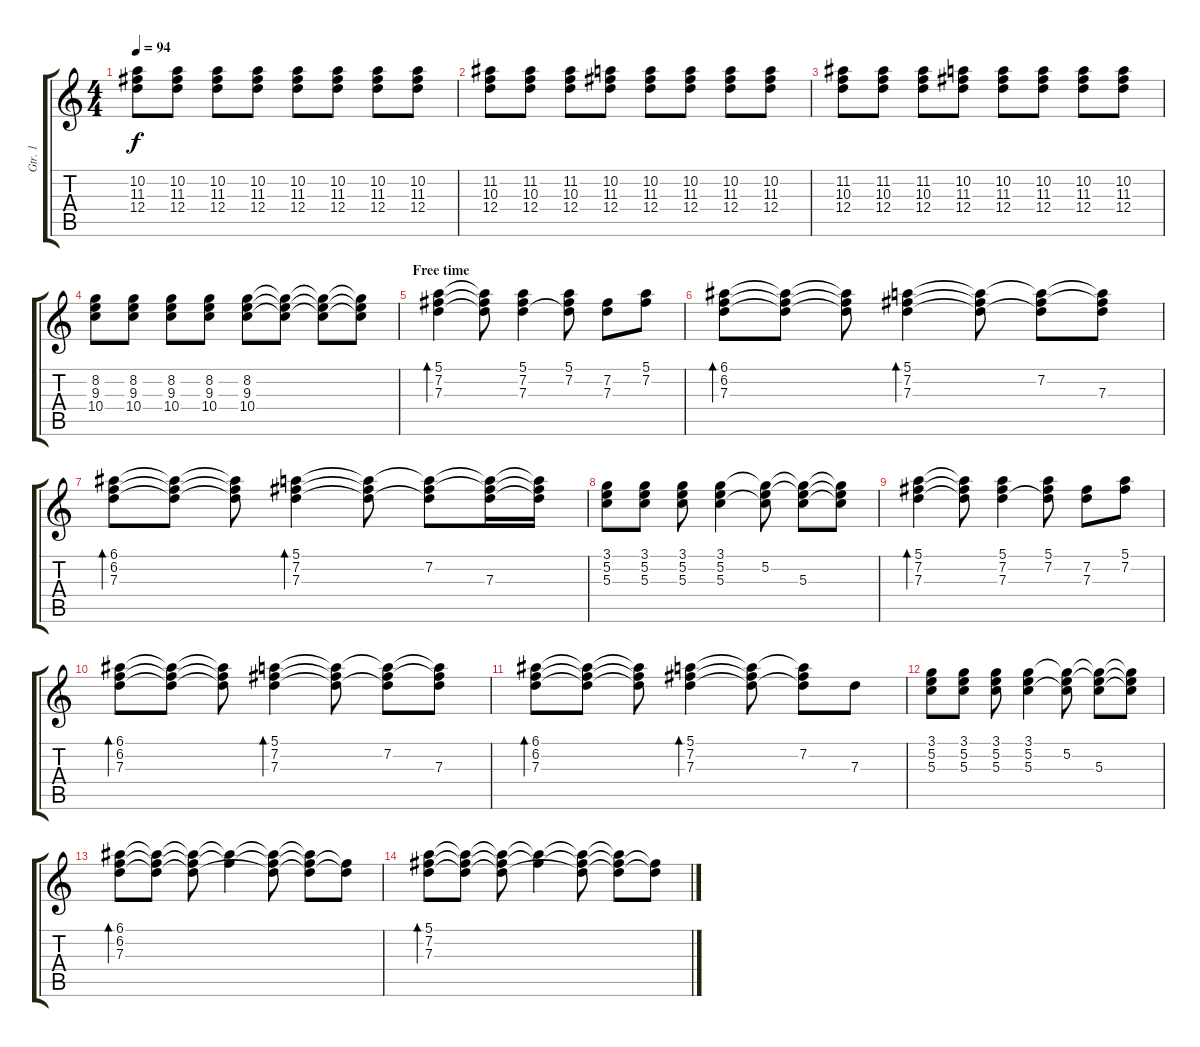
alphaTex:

\track ("Gtr. 1" "Gtr. 1") {instrument overdrivenguitar}
\staff {score tabs}
\tuning (E4 B3 G3 D3 A2 E2) {hide}
\ts (4 4)
\tempo 94
\clef g2
\ks c
(10.2 11.3 12.4).8{dy f} (10.2 11.3 12.4).8 (10.2 11.3 12.4).8 (10.2 11.3 12.4).8 (10.2 11.3 12.4).8 (10.2 11.3 12.4).8 (10.2 11.3 12.4).8 (10.2 11.3 12.4).8 |
(11.2 10.3 12.4).8 (11.2 10.3 12.4).8 (11.2 10.3 12.4).8 (10.2 11.3 12.4).8 (10.2 11.3 12.4).8 (10.2 11.3 12.4).8 (10.2 11.3 12.4).8 (10.2 11.3 12.4).8 |
(11.2 10.3 12.4).8 (11.2 10.3 12.4).8 (11.2 10.3 12.4).8 (10.2 11.3 12.4).8 (10.2 11.3 12.4).8 (10.2 11.3 12.4).8 (10.2 11.3 12.4).8 (10.2 11.3 12.4).8 |
(8.2 9.3 10.4).8 (8.2 9.3 10.4).8 (8.2 9.3 10.4).8 (8.2 9.3 10.4).8 (8.2 9.3 10.4).8 (8.2{t} 9.3{t} 10.4{t}).8 (8.2{t} 9.3{t} 10.4{t}).8 (8.2{t} 9.3{t} 10.4{t}).8 |
\section ("" "Free time")
(5.1 7.2 7.3).4{bd 240} (5.1{t} 7.2{t} 7.3{t}).8 (5.1 7.2 7.3).4 (5.1 7.2 7.3{t}).8 (7.2 7.3).8 (5.1 7.2).8 |
(6.1 6.2 7.3).8{bd 480} (6.1{t} 6.2{t} 7.3{t}).8 (6.1{t} 6.2{t} 7.3{t}).8 (5.1 7.2 7.3).4{bd 240} (5.1{t} 7.2{t} 7.3{t}).8 (5.1{t} 7.2 7.3{t}).8 (5.1{t} 7.2{t} 7.3).8 |
(6.1 6.2 7.3).8{bd 480} (6.1{t} 6.2{t} 7.3{t}).8 (6.1{t} 6.2{t} 7.3{t}).8 (5.1 7.2 7.3).4{bd 240} (5.1{t} 7.2{t} 7.3{t}).8 (5.1{t} 7.2 7.3{t}).8 (5.1{t} 7.2{t} 7.3).16 (5.1{t} 7.2{t} 7.3{t}).16 |
(3.1 5.2 5.3).8 (3.1 5.2 5.3).8 (3.1 5.2 5.3).8 (3.1 5.2 5.3).4 (3.1{t} 5.2 5.3{t}).8 (3.1{t} 5.2{t} 5.3).8 (3.1{t} 5.2{t} 5.3{t}).8 |
(5.1 7.2 7.3).4{bd 240} (5.1{t} 7.2{t} 7.3{t}).8 (5.1 7.2 7.3).4 (5.1 7.2 7.3{t}).8 (7.2 7.3).8 (5.1 7.2).8 |
(6.1 6.2 7.3).8{bd 480} (6.1{t} 6.2{t} 7.3{t}).8 (6.1{t} 6.2{t} 7.3{t}).8 (5.1 7.2 7.3).4{bd 240} (5.1{t} 7.2{t} 7.3{t}).8 (5.1{t} 7.2 7.3{t}).8 (5.1{t} 7.2{t} 7.3).8 |
(6.1 6.2 7.3).8{bd 240} (6.1{t} 6.2{t} 7.3{t}).8 (6.1{t} 6.2{t} 7.3{t}).8 (5.1 7.2 7.3).4{bd 240} (5.1{t} 7.2{t} 7.3{t}).8 (5.1{t} 7.2 7.3{t}).8 7.3.8 |
(3.1 5.2 5.3).8 (3.1 5.2 5.3).8 (3.1 5.2 5.3).8 (3.1 5.2 5.3).4 (3.1{t} 5.2 5.3{t}).8 (3.1{t} 5.2{t} 5.3).8 (3.1{t} 5.2{t} 5.3{t}).8 |
(6.1 6.2 7.3).8{bd 240} (6.1{t} 6.2{t} 7.3{t}).8 (6.1{t} 6.2{t} 7.3{t}).8 (6.1{t} 6.2{t}).4 (6.1{t} 6.2{t} 7.3{t}).8 (6.1{t} 6.2{t} 7.3{t}).8 (6.2{t} 7.3{t}).8 |
(5.1 7.2 7.3).8{bd 240} (5.1{t} 7.2{t} 7.3{t}).8 (5.1{t} 7.2{t} 7.3{t}).8 (5.1{t} 7.2{t}).4 (5.1{t} 7.2{t} 7.3{t}).8 (5.1{t} 7.2{t} 7.3{t}).8 (7.2{t} 7.3{t}).8
